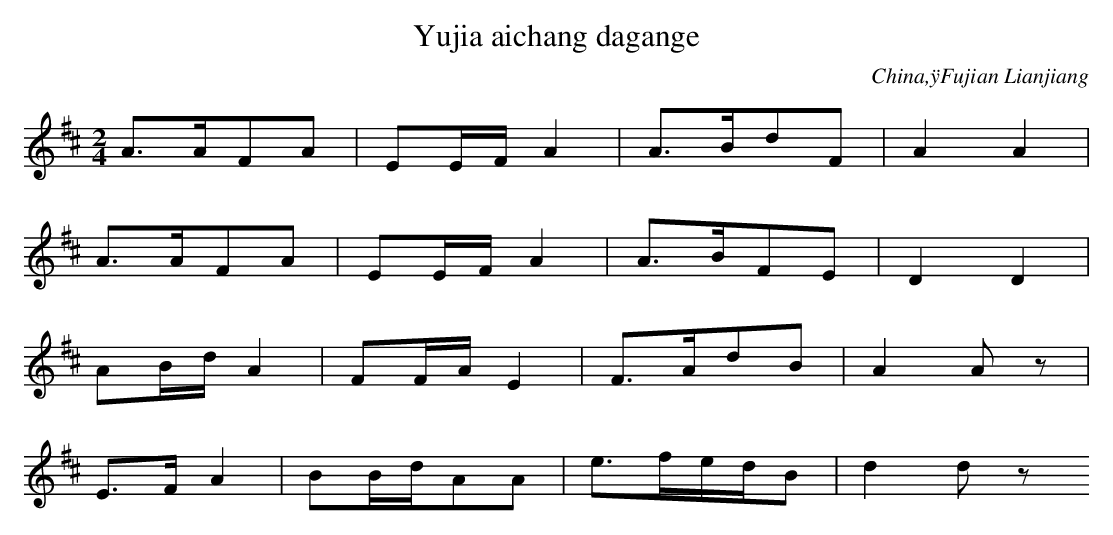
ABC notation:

X:1
T: Yujia aichang dagange
O: China,ÿFujian Lianjiang
M: 2/4
L: 1/16
K: D
A3AF2A2 | E2EFA4 | A3Bd2F2 | A4A4 |
A3AF2A2 | E2EFA4 | A3BF2E2 | D4D4 |
A2BdA4 | F2FAE4 | F3Ad2B2 | A4A2z2 |
E3FA4 | B2BdA2A2 | e3fedB2 | d4d2z2
